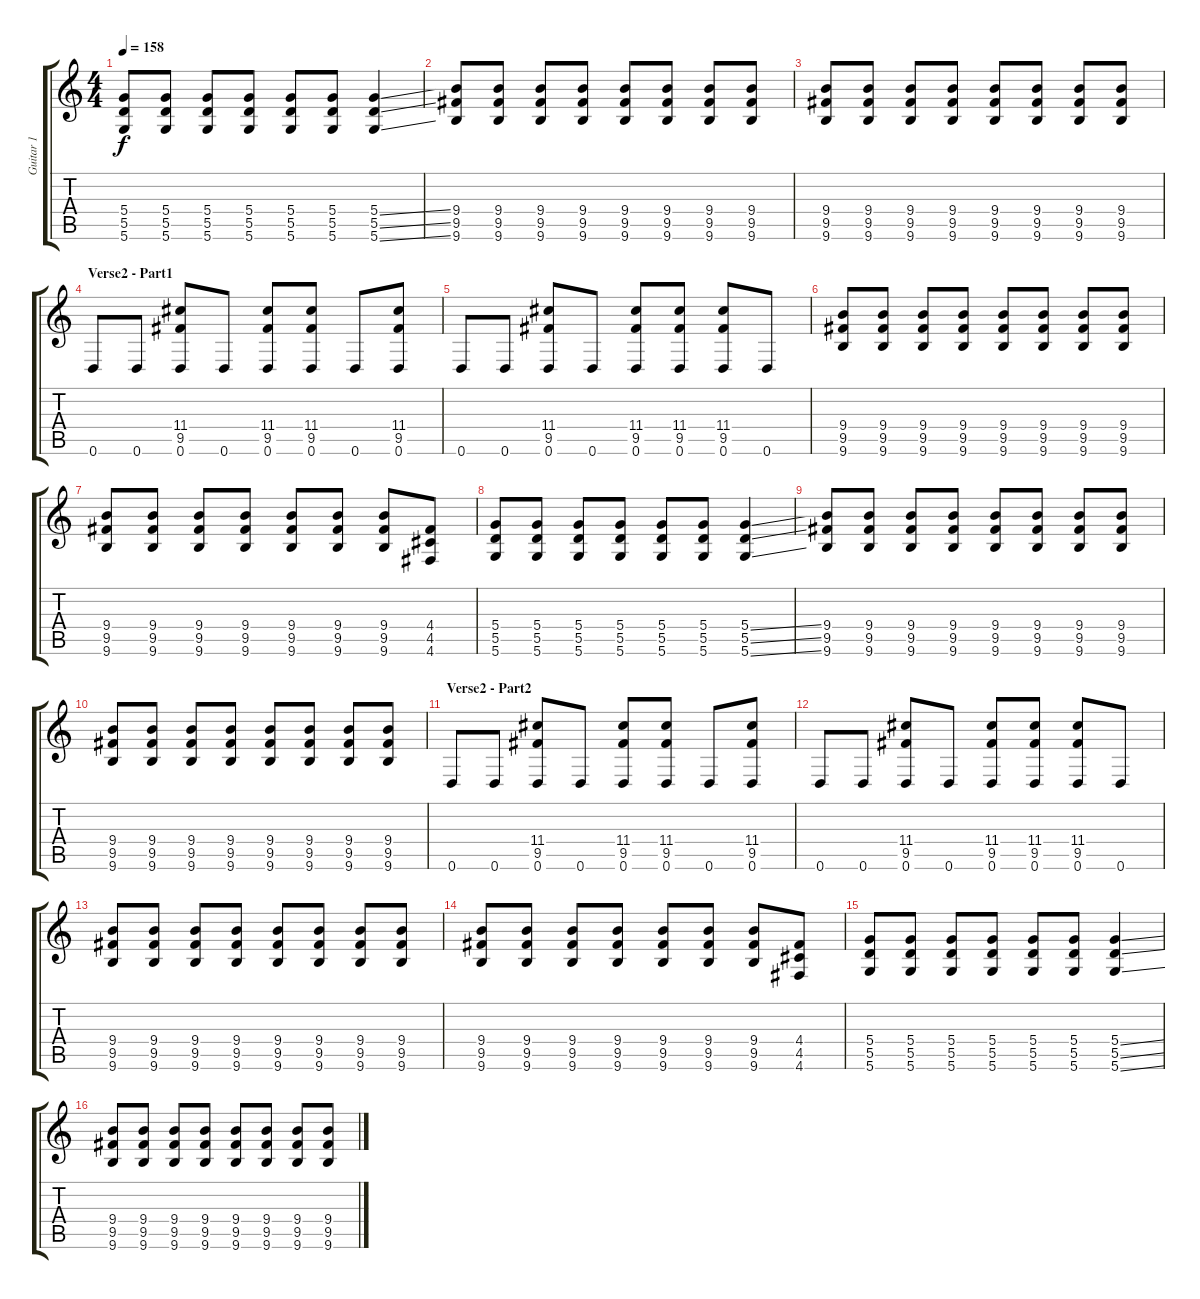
\track ("Guitar 1" "Guitar 1") {instrument distortionguitar}
\staff {score tabs}
\tuning (E4 B3 G3 D3 A2 D2) {hide}
\ts (4 4)
\tempo 158
\clef g2
\ks c
(5.4 5.5 5.6).8{dy f} (5.4 5.5 5.6).8 (5.4 5.5 5.6).8 (5.4 5.5 5.6).8 (5.4 5.5 5.6).8 (5.4 5.5 5.6).8 (5.4{ss} 5.5{ss} 5.6{ss}).4 |
(9.4 9.5 9.6).8 (9.4 9.5 9.6).8 (9.4 9.5 9.6).8 (9.4 9.5 9.6).8 (9.4 9.5 9.6).8 (9.4 9.5 9.6).8 (9.4 9.5 9.6).8 (9.4 9.5 9.6).8 |
(9.4 9.5 9.6).8 (9.4 9.5 9.6).8 (9.4 9.5 9.6).8 (9.4 9.5 9.6).8 (9.4 9.5 9.6).8 (9.4 9.5 9.6).8 (9.4 9.5 9.6).8 (9.4 9.5 9.6).8 |
\section ("" "Verse2 - Part1")
0.6.8 0.6.8 (11.4 9.5 0.6).8 0.6.8 (11.4 9.5 0.6).8 (11.4 9.5 0.6).8 0.6.8 (11.4 9.5 0.6).8 |
0.6.8 0.6.8 (11.4 9.5 0.6).8 0.6.8 (11.4 9.5 0.6).8 (11.4 9.5 0.6).8 (11.4 9.5 0.6).8 0.6.8 |
(9.4 9.5 9.6).8 (9.4 9.5 9.6).8 (9.4 9.5 9.6).8 (9.4 9.5 9.6).8 (9.4 9.5 9.6).8 (9.4 9.5 9.6).8 (9.4 9.5 9.6).8 (9.4 9.5 9.6).8 |
(9.4 9.5 9.6).8 (9.4 9.5 9.6).8 (9.4 9.5 9.6).8 (9.4 9.5 9.6).8 (9.4 9.5 9.6).8 (9.4 9.5 9.6).8 (9.4 9.5 9.6).8 (4.4 4.5 4.6).8 |
(5.4 5.5 5.6).8 (5.4 5.5 5.6).8 (5.4 5.5 5.6).8 (5.4 5.5 5.6).8 (5.4 5.5 5.6).8 (5.4 5.5 5.6).8 (5.4{ss} 5.5{ss} 5.6{ss}).4 |
(9.4 9.5 9.6).8 (9.4 9.5 9.6).8 (9.4 9.5 9.6).8 (9.4 9.5 9.6).8 (9.4 9.5 9.6).8 (9.4 9.5 9.6).8 (9.4 9.5 9.6).8 (9.4 9.5 9.6).8 |
(9.4 9.5 9.6).8 (9.4 9.5 9.6).8 (9.4 9.5 9.6).8 (9.4 9.5 9.6).8 (9.4 9.5 9.6).8 (9.4 9.5 9.6).8 (9.4 9.5 9.6).8 (9.4 9.5 9.6).8 |
\section ("" "Verse2 - Part2")
0.6.8 0.6.8 (11.4 9.5 0.6).8 0.6.8 (11.4 9.5 0.6).8 (11.4 9.5 0.6).8 0.6.8 (11.4 9.5 0.6).8 |
0.6.8 0.6.8 (11.4 9.5 0.6).8 0.6.8 (11.4 9.5 0.6).8 (11.4 9.5 0.6).8 (11.4 9.5 0.6).8 0.6.8 |
(9.4 9.5 9.6).8 (9.4 9.5 9.6).8 (9.4 9.5 9.6).8 (9.4 9.5 9.6).8 (9.4 9.5 9.6).8 (9.4 9.5 9.6).8 (9.4 9.5 9.6).8 (9.4 9.5 9.6).8 |
(9.4 9.5 9.6).8 (9.4 9.5 9.6).8 (9.4 9.5 9.6).8 (9.4 9.5 9.6).8 (9.4 9.5 9.6).8 (9.4 9.5 9.6).8 (9.4 9.5 9.6).8 (4.4 4.5 4.6).8 |
(5.4 5.5 5.6).8 (5.4 5.5 5.6).8 (5.4 5.5 5.6).8 (5.4 5.5 5.6).8 (5.4 5.5 5.6).8 (5.4 5.5 5.6).8 (5.4{ss} 5.5{ss} 5.6{ss}).4 |
(9.4 9.5 9.6).8 (9.4 9.5 9.6).8 (9.4 9.5 9.6).8 (9.4 9.5 9.6).8 (9.4 9.5 9.6).8 (9.4 9.5 9.6).8 (9.4 9.5 9.6).8 (9.4 9.5 9.6).8
